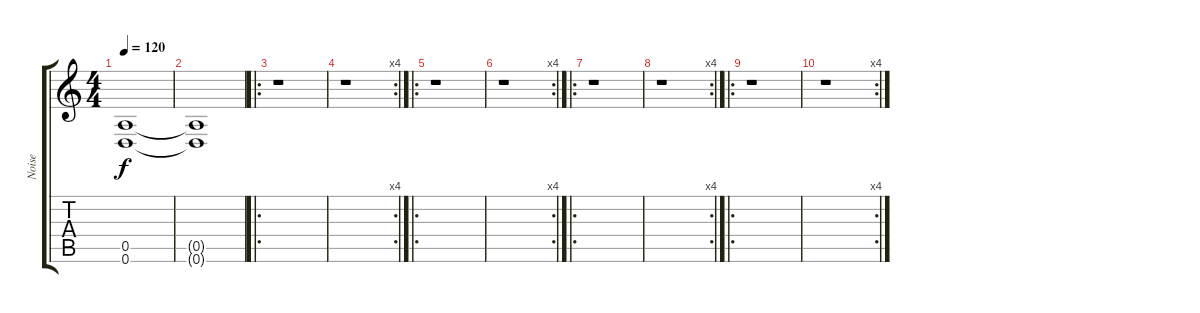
\track ("Noise" "Noise") {instrument overdrivenguitar}
\staff {score tabs}
\tuning (E4 B3 G3 D3 A2 D2) {hide}
\ts (4 4)
\tempo 120
\clef g2
\ks c
(0.5{t} 0.6{t}).1{dy f} |
(0.5{t} 0.6{t}).1 |
\ro
r.1 |
\rc 4
r.1 |
\ro
r.1 |
\rc 4
r.1 |
\ro
r.1 |
\rc 4
r.1 |
\ro
r.1 |
\rc 4
r.1
